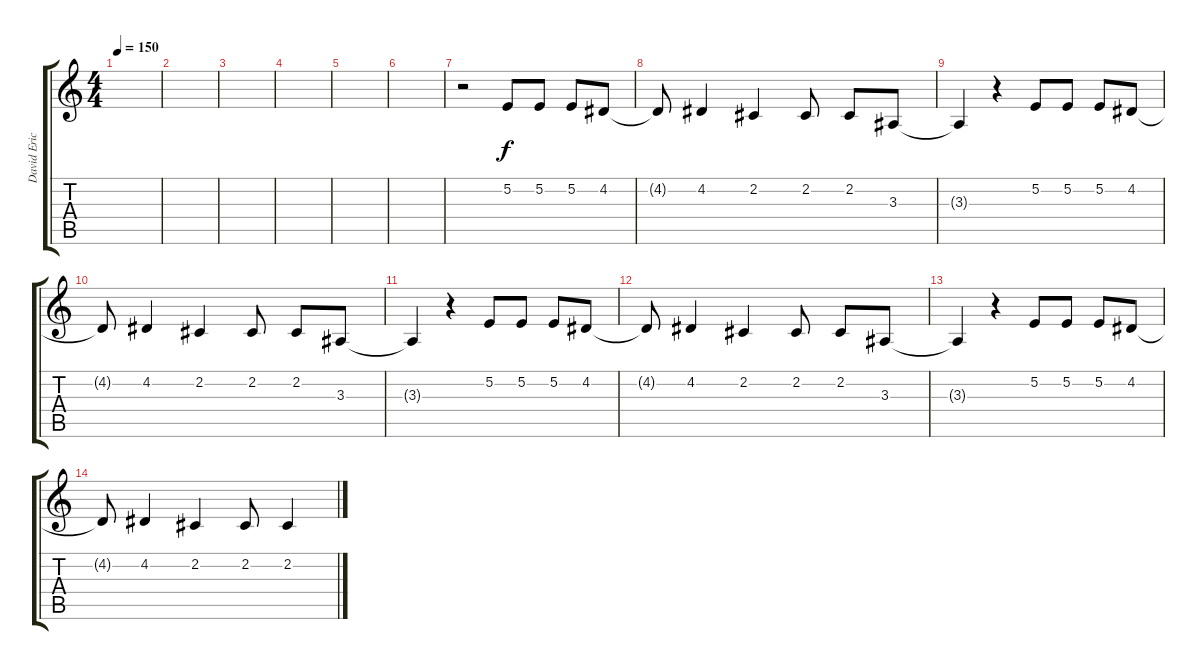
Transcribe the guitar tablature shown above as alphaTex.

\track ("David Eric Grohl (Voix de fond)" "David Eric") {instrument englishhorn}
\staff {score tabs}
\tuning (E4 B3 G3 D3 A2 E2) {hide}
\ts (4 4)
\tempo 150
\clef g2
\ks c
|
|
|
|
|
|
r.2 5.2.8 5.2.8 5.2.8 4.2.8 |
4.2{t}.8 4.2.4 2.2.4 2.2.8 2.2.8 3.3.8 |
3.3{t}.4 r.4 5.2.8 5.2.8 5.2.8 4.2.8 |
4.2{t}.8 4.2.4 2.2.4 2.2.8 2.2.8 3.3.8 |
3.3{t}.4 r.4 5.2.8 5.2.8 5.2.8 4.2.8 |
4.2{t}.8 4.2.4 2.2.4 2.2.8 2.2.8 3.3.8 |
3.3{t}.4 r.4 5.2.8 5.2.8 5.2.8 4.2.8 |
4.2{t}.8 4.2.4 2.2.4 2.2.8 2.2.4
